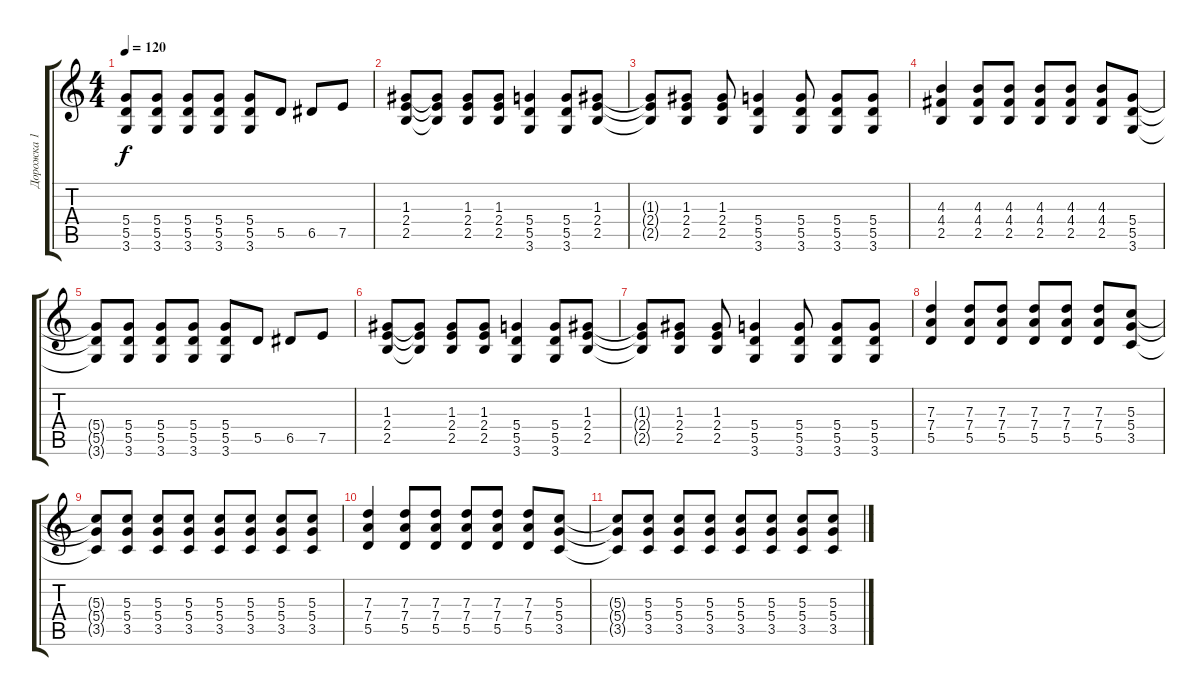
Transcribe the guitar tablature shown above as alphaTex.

\track ("Дорожка 1" "Дорожка 1") {instrument electricguitarclean}
\staff {score tabs}
\tuning (E4 B3 G3 D3 A2 E2) {hide}
\ts (4 4)
\tempo 120
\clef g2
\ks c
(5.4{t} 5.5{t} 3.6{t}).8{dy f} (5.4 5.5 3.6).8 (5.4 5.5 3.6).8 (5.4 5.5 3.6).8 (5.4 5.5 3.6).8 5.5.8 6.5.8 7.5.8 |
(1.3 2.4 2.5).8 (1.3{t} 2.4{t} 2.5{t}).8 (1.3 2.4 2.5).8 (1.3 2.4 2.5).8 (5.4 5.5 3.6).4 (5.4 5.5 3.6).8 (1.3 2.4 2.5).8 |
(1.3{t} 2.4{t} 2.5{t}).8 (1.3 2.4 2.5).8 (1.3 2.4 2.5).8 (5.4 5.5 3.6).4 (5.4 5.5 3.6).8 (5.4 5.5 3.6).8 (5.4 5.5 3.6).8 |
(4.3 4.4 2.5).4 (4.3 4.4 2.5).8 (4.3 4.4 2.5).8 (4.3 4.4 2.5).8 (4.3 4.4 2.5).8 (4.3 4.4 2.5).8 (5.4 5.5 3.6).8 |
(5.4{t} 5.5{t} 3.6{t}).8 (5.4 5.5 3.6).8 (5.4 5.5 3.6).8 (5.4 5.5 3.6).8 (5.4 5.5 3.6).8 5.5.8 6.5.8 7.5.8 |
(1.3 2.4 2.5).8 (1.3{t} 2.4{t} 2.5{t}).8 (1.3 2.4 2.5).8 (1.3 2.4 2.5).8 (5.4 5.5 3.6).4 (5.4 5.5 3.6).8 (1.3 2.4 2.5).8 |
(1.3{t} 2.4{t} 2.5{t}).8 (1.3 2.4 2.5).8 (1.3 2.4 2.5).8 (5.4 5.5 3.6).4 (5.4 5.5 3.6).8 (5.4 5.5 3.6).8 (5.4 5.5 3.6).8 |
(7.3 7.4 5.5).4 (7.3 7.4 5.5).8 (7.3 7.4 5.5).8 (7.3 7.4 5.5).8 (7.3 7.4 5.5).8 (7.3 7.4 5.5).8 (5.3 5.4 3.5).8 |
(5.3{t} 5.4{t} 3.5{t}).8 (5.3 5.4 3.5).8 (5.3 5.4 3.5).8 (5.3 5.4 3.5).8 (5.3 5.4 3.5).8 (5.3 5.4 3.5).8 (5.3 5.4 3.5).8 (5.3 5.4 3.5).8 |
(7.3 7.4 5.5).4 (7.3 7.4 5.5).8 (7.3 7.4 5.5).8 (7.3 7.4 5.5).8 (7.3 7.4 5.5).8 (7.3 7.4 5.5).8 (5.3 5.4 3.5).8 |
(5.3{t} 5.4{t} 3.5{t}).8 (5.3 5.4 3.5).8 (5.3 5.4 3.5).8 (5.3 5.4 3.5).8 (5.3 5.4 3.5).8 (5.3 5.4 3.5).8 (5.3 5.4 3.5).8 (5.3 5.4 3.5).8
